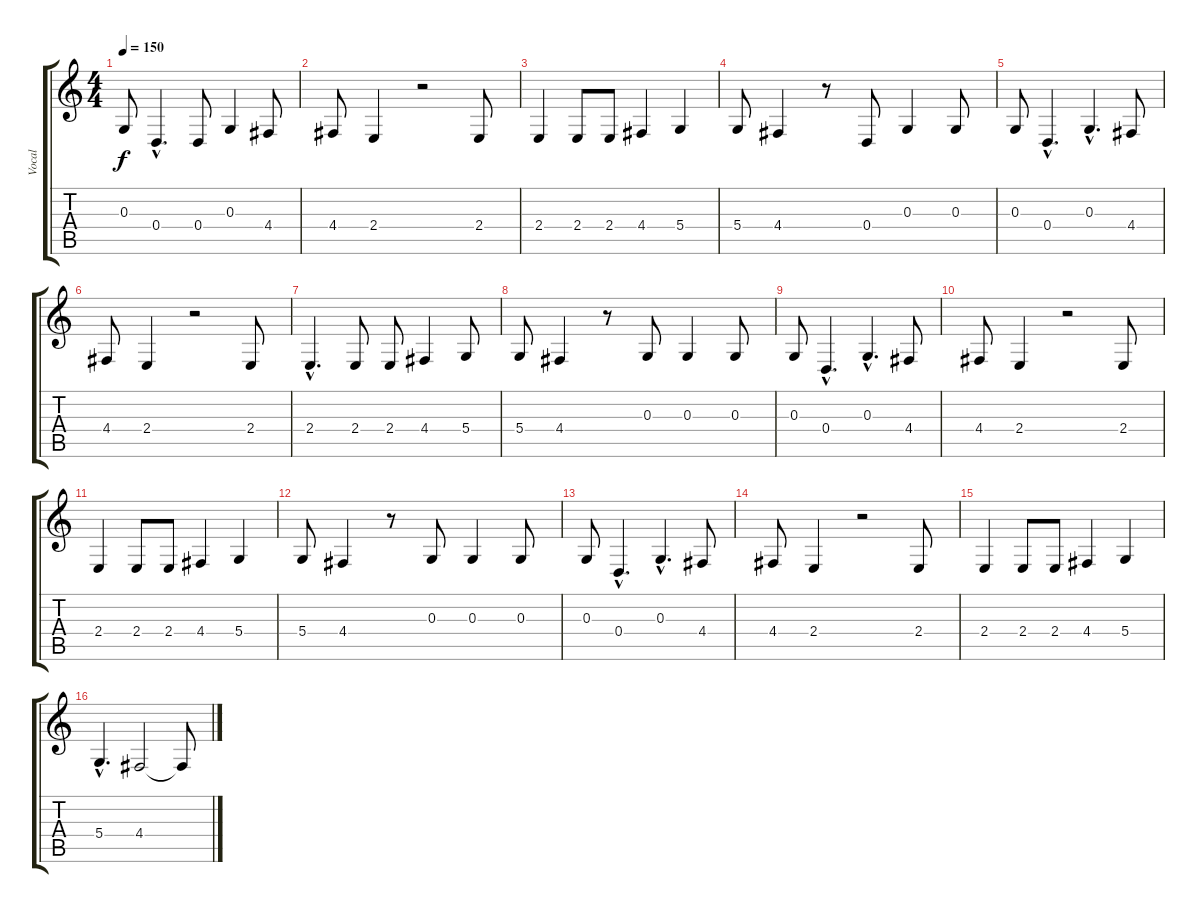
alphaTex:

\track ("Vocal" "Vocal") {instrument accordion}
\staff {score tabs}
\tuning (E4 B3 G3 D3 A2 E2) {hide}
\ts (4 4)
\tempo 150
\clef g2
\ks c
0.3.8{dy f} 0.4{hac}.4{d} 0.4.8 0.3.4 4.4.8 |
4.4.8 2.4.4 r.2 2.4.8 |
2.4.4 2.4.8 2.4.8 4.4.4 5.4.4 |
5.4.8 4.4.4 r.8 0.4.8 0.3.4 0.3.8 |
0.3.8 0.4{hac}.4{d} 0.3{hac}.4{d} 4.4.8 |
4.4.8 2.4.4 r.2 2.4.8 |
2.4{hac}.4{d} 2.4.8 2.4.8 4.4.4 5.4.8 |
5.4.8 4.4.4 r.8 0.3.8 0.3.4 0.3.8 |
0.3.8 0.4{hac}.4{d} 0.3{hac}.4{d} 4.4.8 |
4.4.8 2.4.4 r.2 2.4.8 |
2.4.4 2.4.8 2.4.8 4.4.4 5.4.4 |
5.4.8 4.4.4 r.8 0.3.8 0.3.4 0.3.8 |
0.3.8 0.4{hac}.4{d} 0.3{hac}.4{d} 4.4.8 |
4.4.8 2.4.4 r.2 2.4.8 |
2.4.4 2.4.8 2.4.8 4.4.4 5.4.4 |
5.4{hac}.4{d} 4.4.2 4.4{t}.8
